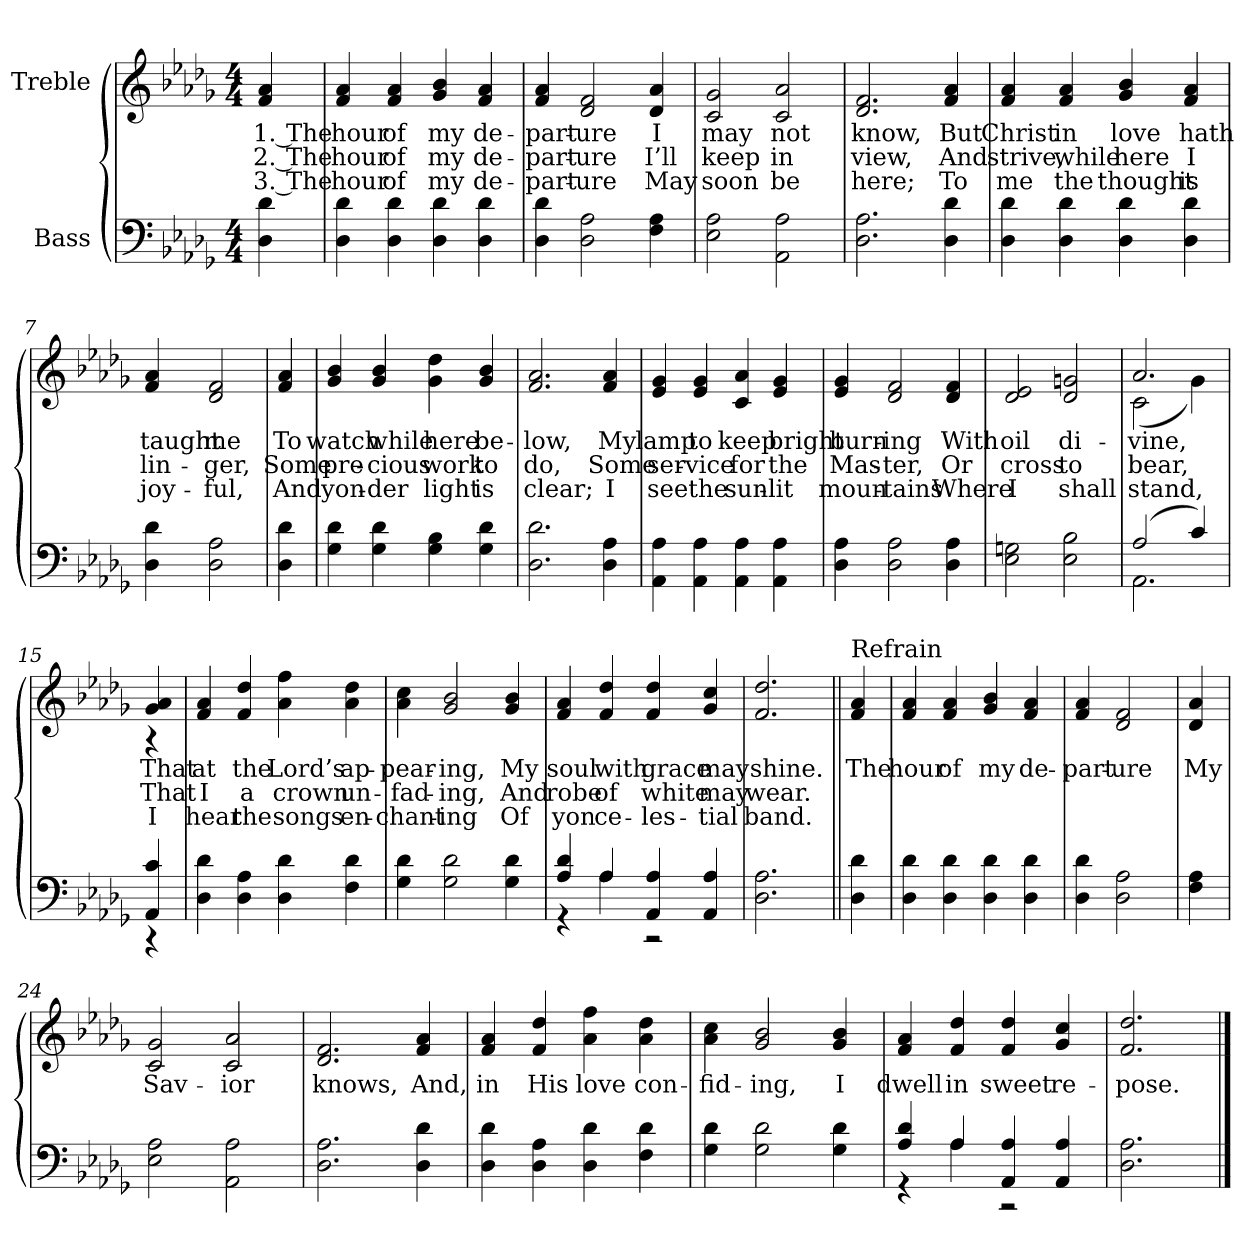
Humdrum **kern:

**kern	**kern	**text	**text	**text
*part2	*part1	*part1	*part1	*part1
*staff2	*staff1	*staff1	*staff1	*staff1
*I"Bass	*I"Treble	*	*	*
*clefF4	*clefG2	*	*	*
*k[b-e-a-d-g-]	*k[b-e-a-d-g-]	*	*	*
*D-:	*D-:	*	*	*
*M4/4	*M4/4	*	*	*
*MM100	*MM100	*	*	*
=1	=1	=1	=1	=1
4D- 4d-	4f 4a-	-1. The	-2. The	-3. The
=2	=2	=2	=2	=2
4D- 4d-	4f 4a-	-hour	-hour	-hour
4D- 4d-	4f 4a-	-of	-of	-of
4D- 4d-	4g- 4b-	-my	-my	-my
4D- 4d-	4f 4a-	-de-	-de-	-de-
=3	=3	=3	=3	=3
4D- 4d-	4f 4a-	-part-	-part-	-part-
2D- 2A-	2d- 2f	-ure	-ure	-ure
4F 4A-	4d- 4a-	-I	-I’ll	-May
=4	=4	=4	=4	=4
2E- 2A-	2c 2g-	-may	-keep	-soon
2AA- 2A-	2c 2a-	-not	-in	-be
=5	=5	=5	=5	=5
2.D- 2.A-	2.d- 2.f	-know,	-view,	-here;
4D- 4d-	4f 4a-	-But	-And	-To
=6	=6	=6	=6	=6
4D- 4d-	4f 4a-	-Christ	-strive,	-me
4D- 4d-	4f 4a-	-in	-while	-the
4D- 4d-	4g- 4b-	-love	-here	-thought
4D- 4d-	4f 4a-	-hath	-I	-is
=7	=7	=7	=7	=7
4D- 4d-	4f 4a-	-taught	-lin-	-joy-
2D- 2A-	2d- 2f	-me	-ger,	-ful,
=8	=8	=8	=8	=8
4D- 4d-	4f 4a-	-To	-Some	-And
=9	=9	=9	=9	=9
4G- 4d-	4g- 4b-	-watch	-pre-	-yon-
4G- 4d-	4g- 4b-	-while	-cious	-der
4G- 4B-	4g- 4dd-	-here	-work	-light
4G- 4d-	4g- 4b-	-be-	-to	-is
=10	=10	=10	=10	=10
2.D- 2.d-	2.f 2.a-	-low,	-do,	-clear;
4D- 4A-	4f 4a-	-My	-Some	-I
=11	=11	=11	=11	=11
4AA- 4A-	4e- 4g-	-lamp	-ser-	-see
4AA- 4A-	4e- 4g-	-to	-vice	-the
4AA- 4A-	4c 4a-	-keep	-for	-sun-
4AA- 4A-	4e- 4g-	-bright	-the	-lit
=12	=12	=12	=12	=12
4D- 4A-	4e- 4g-	-burn-	-Mas-	-moun-
2D- 2A-	2d- 2f	-ing	-ter,	-tains
4D- 4A-	4d- 4f	-With	-Or	-Where
=13	=13	=13	=13	=13
2E- 2G	2d- 2e-	-oil	-cross	-I
2E- 2B-	2d- 2g	-di-	-to	-shall
=14	=14	=14	=14	=14
*^	*^	*	*	*
(2A-	2.AA-	2.a-	(2c	-vine,	-bear,	-stand,
4c)	.	.	4g-)	.	.	.
=15	=15	=15	=15	=15	=15	=15
4AA- 4c	4r	4g- 4a-	4r	-That	-That	-I
*v	*v	*	*	*	*	*
*	*v	*v	*	*	*
=16	=16	=16	=16	=16
4D- 4d-	4f 4a-	-at	-I	-hear
4D- 4A-	4f 4dd-	-the	-a	-the
4D- 4d-	4a- 4ff	-Lord’s	-crown	-songs
4F 4d-	4a- 4dd-	-ap-	-un-	-en-
=17	=17	=17	=17	=17
4G- 4d-	4a- 4cc	-pear-	-fad-	-chant-
2G- 2d-	2g- 2b-	-ing,	-ing,	-ing
4G- 4d-	4g- 4b-	-My	-And	-Of
=18	=18	=18	=18	=18
*^	*	*	*	*
4A- 4d-	4r	4f 4a-	-soul	-robe	-yon
4A-	4A-	4f 4dd-	-with	-of	-ce-
4AA- 4A-	2r	4f 4dd-	-grace	-white	-les-
4AA- 4A-	.	4g- 4cc	-may	-may	-tial
*v	*v	*	*	*	*
=19	=19	=19	=19	=19
2.D- 2.A-	2.f 2.dd-	-shine.	-wear.	-band.
=20||	=20||	=20||	=20||	=20||
!	!LO:TX:a:t=Refrain	!	!	!
4D- 4d-	4f 4a-	-The	.	.
=21	=21	=21	=21	=21
4D- 4d-	4f 4a-	-hour	.	.
4D- 4d-	4f 4a-	-of	.	.
4D- 4d-	4g- 4b-	-my	.	.
4D- 4d-	4f 4a-	-de-	.	.
=22	=22	=22	=22	=22
4D- 4d-	4f 4a-	-part-	.	.
2D- 2A-	2d- 2f	-ure	.	.
=23	=23	=23	=23	=23
4F 4A-	4d- 4a-	-My	.	.
=24	=24	=24	=24	=24
2E- 2A-	2c 2g-	-Sav-	.	.
2AA- 2A-	2c 2a-	-ior	.	.
=25	=25	=25	=25	=25
2.D- 2.A-	2.d- 2.f	-knows,	.	.
4D- 4d-	4f 4a-	-And,	.	.
=26	=26	=26	=26	=26
4D- 4d-	4f 4a-	-in	.	.
4D- 4A-	4f 4dd-	-His	.	.
4D- 4d-	4a- 4ff	-love	.	.
4F 4d-	4a- 4dd-	-con-	.	.
=27	=27	=27	=27	=27
4G- 4d-	4a- 4cc	-fid-	.	.
2G- 2d-	2g- 2b-	-ing,	.	.
4G- 4d-	4g- 4b-	-I	.	.
=28	=28	=28	=28	=28
*^	*	*	*	*
4A- 4d-	4r	4f 4a-	-dwell	.	.
4A-	4A-	4f 4dd-	-in	.	.
4AA- 4A-	2r	4f 4dd-	-sweet	.	.
4AA- 4A-	.	4g- 4cc	-re-	.	.
*v	*v	*	*	*	*
=29	=29	=29	=29	=29
2.D- 2.A-	2.f 2.dd-	-pose.	.	.
==	==	==	==	==
*-	*-	*-	*-	*-
